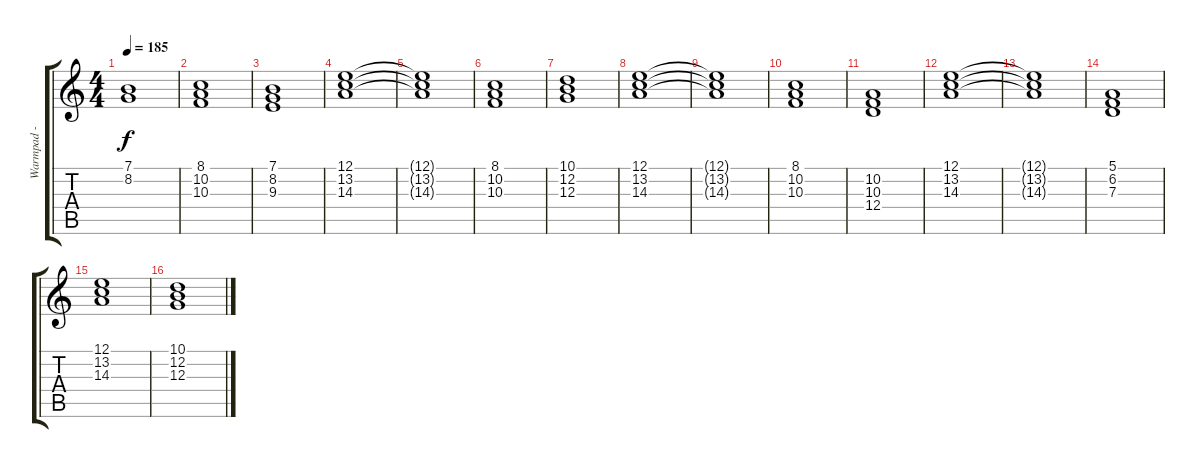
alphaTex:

\track ("Warmpad -" "Warmpad -") {instrument pad2warm}
\staff {score tabs}
\tuning (E4 B3 G3 D3 A2 E2) {hide}
\ts (4 4)
\tempo 185
\clef g2
\ks c
(7.1 8.2).1{dy f} |
(8.1 10.2 10.3).1 |
(7.1 8.2 9.3).1 |
(12.1 13.2 14.3).1 |
(12.1{t} 13.2{t} 14.3{t}).1 |
(8.1 10.2 10.3).1 |
(10.1 12.2 12.3).1 |
(12.1 13.2 14.3).1 |
(12.1{t} 13.2{t} 14.3{t}).1 |
(8.1 10.2 10.3).1 |
(10.2 10.3 12.4).1 |
(12.1 13.2 14.3).1 |
(12.1{t} 13.2{t} 14.3{t}).1 |
(5.1 6.2 7.3).1 |
(12.1 13.2 14.3).1 |
(10.1 12.2 12.3).1
